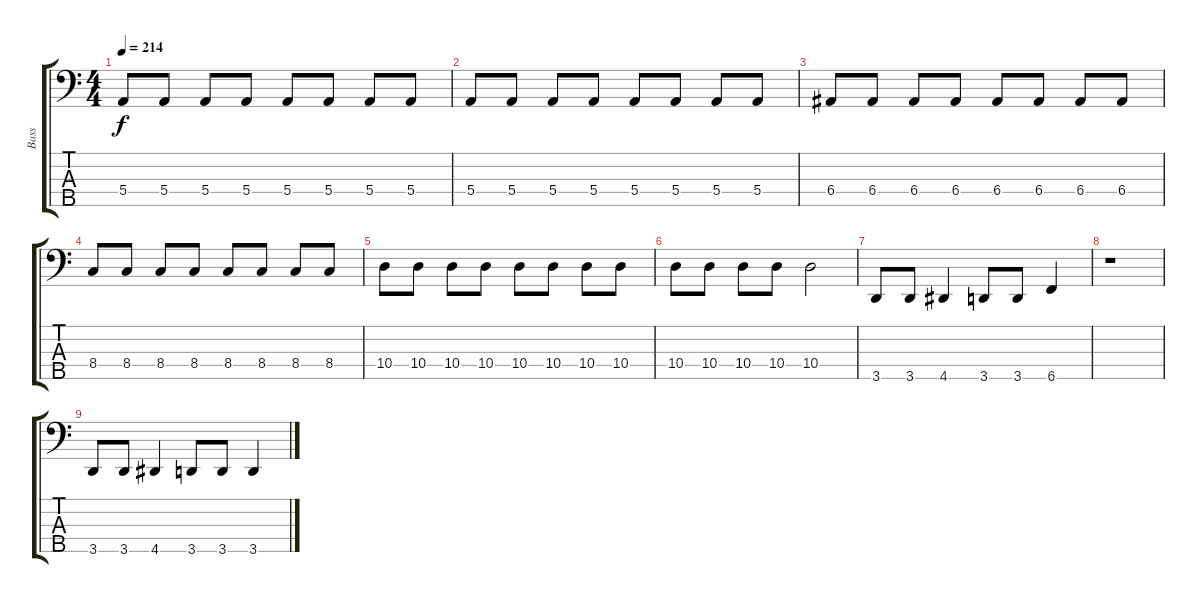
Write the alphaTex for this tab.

\track ("Bass" "Bass") {instrument fretlessbass}
\staff {score tabs}
\tuning (G2 D2 A1 E1 B0) {hide}
\ts (4 4)
\tempo 214
\clef f4
\ks c
5.4.8{dy f} 5.4.8 5.4.8 5.4.8 5.4.8 5.4.8 5.4.8 5.4.8 |
5.4.8 5.4.8 5.4.8 5.4.8 5.4.8 5.4.8 5.4.8 5.4.8 |
6.4.8 6.4.8 6.4.8 6.4.8 6.4.8 6.4.8 6.4.8 6.4.8 |
8.4.8 8.4.8 8.4.8 8.4.8 8.4.8 8.4.8 8.4.8 8.4.8 |
10.4.8 10.4.8 10.4.8 10.4.8 10.4.8 10.4.8 10.4.8 10.4.8 |
10.4.8 10.4.8 10.4.8 10.4.8 10.4.2 |
3.5.8 3.5.8 4.5.4 3.5.8 3.5.8 6.5.4 |
r.1 |
3.5.8 3.5.8 4.5.4 3.5.8 3.5.8 3.5.4
